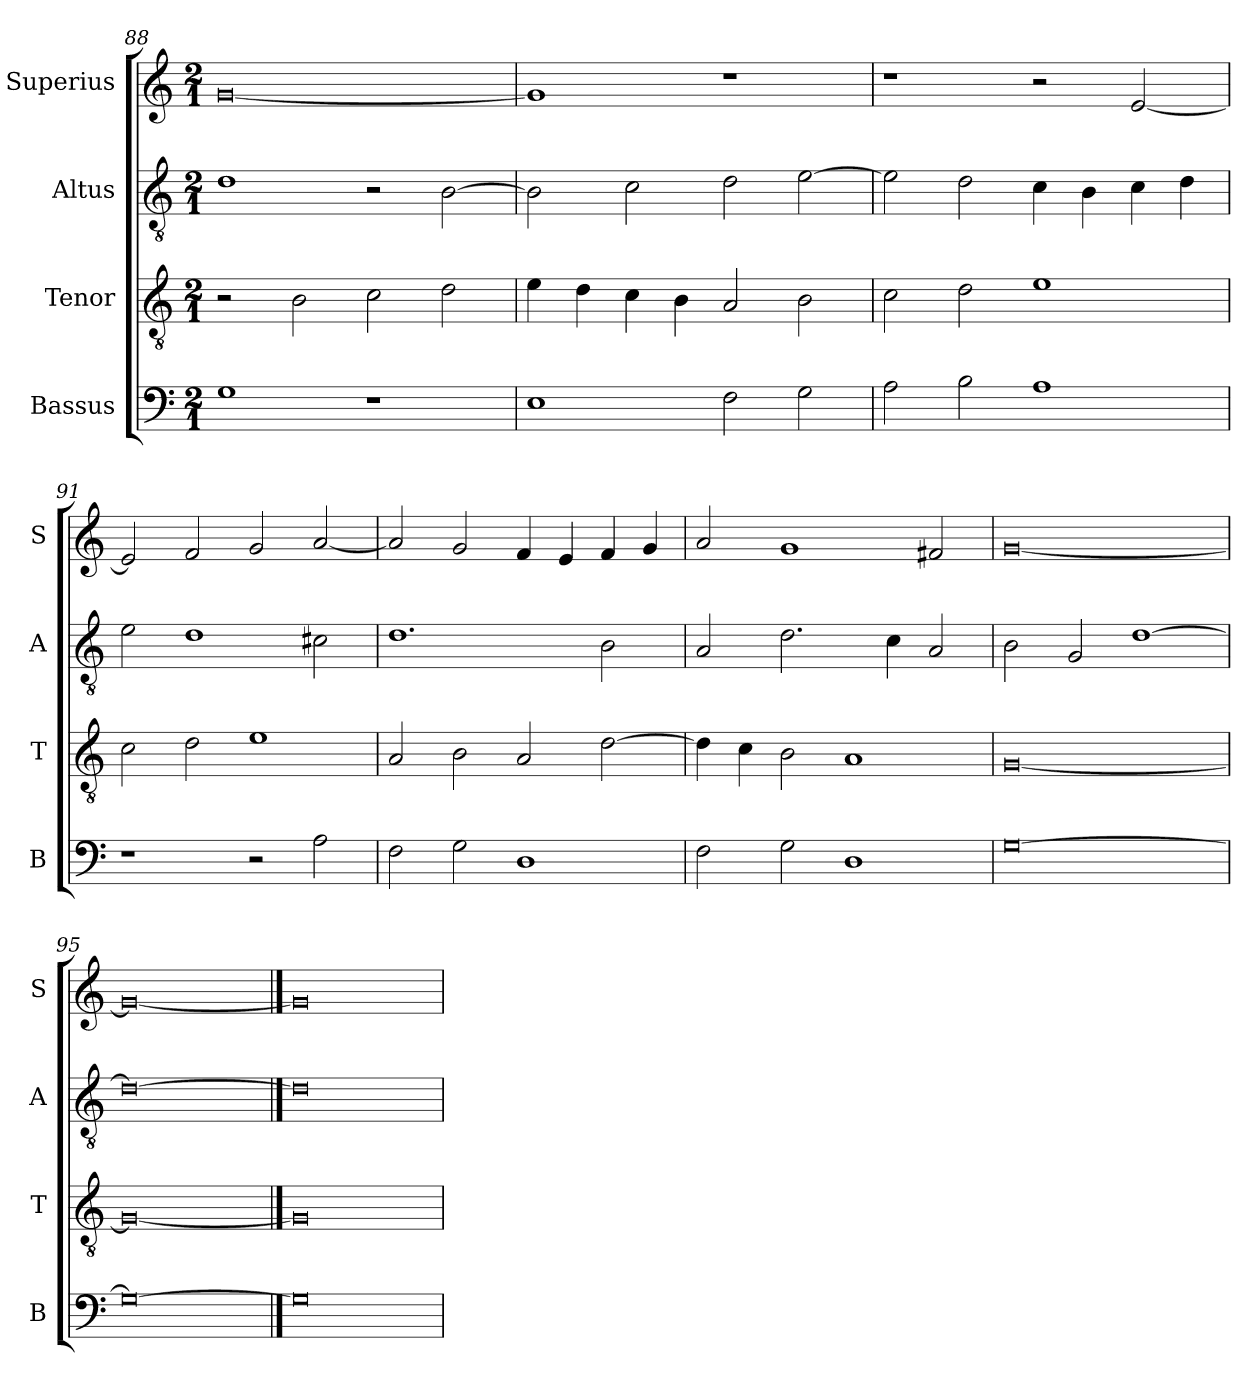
**kern	**kern	**kern	**kern
*part4	*part3	*part2	*part1
*staff4	*staff3	*staff2	*staff1
*I"Bassus	*I"Tenor	*I"Altus	*I"Superius
*I'B	*I'T	*I'A	*I'S
*clefF4	*clefGv2	*clefGv2	*clefG2
*k[]	*k[]	*k[]	*k[]
*C:	*C:	*C:	*C:
*M2/1	*M2/1	*M2/1	*M2/1
=88	=88	=88	=88
1G	2r	1d	[0g
.	2B	.	.
1r	2c	2r	.
.	2d	[2B	.
=89	=89	=89	=89
1E	4e	2B]	1g]
.	4d	.	.
.	4c	2c	.
.	4B	.	.
2F	2A	2d	1r
2G	2B	[2e	.
=90	=90	=90	=90
2A	2c	2e]	1r
2B	2d	2d	.
1A	1e	4c	2r
.	.	4B	.
.	.	4c	[2e
.	.	4d	.
=91	=91	=91	=91
1r	2c	2e	2e]
.	2d	1d	2f
2r	1e	.	2g
2A	.	2c#X	[2a
=92	=92	=92	=92
2F	2A	1.d	2a]
2G	2B	.	2g
1D	2A	.	4f
.	.	.	4e
.	[2d	2B	4f
.	.	.	4g
=93	=93	=93	=93
2F	4d]	2A	2a
.	4c	.	.
2G	2B	2.d	1g
1D	1A	.	.
.	.	4c	.
.	.	2A	2f#X
=94	=94	=94	=94
[0G	[0G	2B	[0g
.	.	2G	.
.	.	[1d	.
=95	=95	=95	=95
0G_	0G_	0d_	0g_
==96	==96	==96	==96
0G]	0G]	0d]	0g]
=	=	=	=
*-	*-	*-	*-
